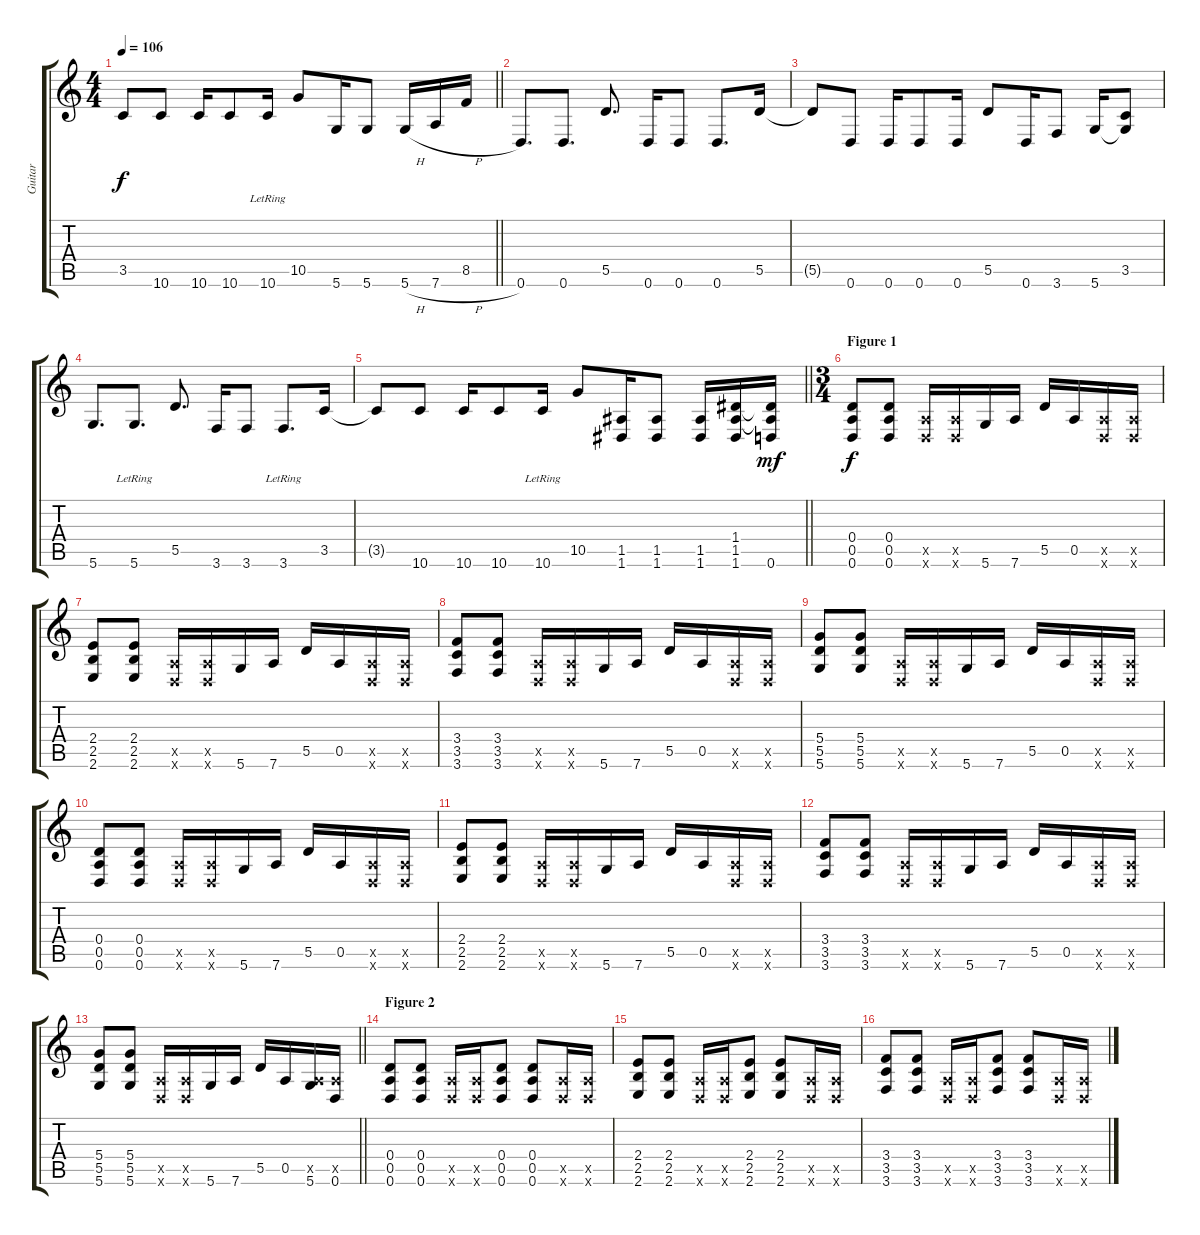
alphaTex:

\track ("Guitar" "Guitar") {instrument distortionguitar}
\staff {score tabs}
\tuning (E4 B3 G3 D3 A2 D2) {hide}
\ts (4 4)
\tempo 106
\clef g2
\barLineRight lightlight
\ks c
3.5{t}.8{dy f} 10.6.8 10.6.16 10.6.8 10.6{lr}.16 10.5.8 5.6.16 5.6.8 5.6{h}.16 7.6{h}.16 8.5.16 |
0.6.8{d} 0.6.8{d} 5.5.8{d} 0.6.16 0.6.8 0.6.8{d} 5.5.16 |
5.5{t}.8 0.6.8 0.6.16 0.6.8 0.6.16 5.5.8 0.6.16 3.6.8 5.6.16 (3.5 5.6{t}).8 |
5.6.8{d} 5.6{lr}.8{d} 5.5.8{d} 3.6.16 3.6.8 3.6{lr}.8{d} 3.5.16 |
\barLineRight lightlight
3.5{t}.8 10.6.8 10.6.16 10.6.8 10.6{lr}.16 10.5.8 (1.5 1.6).16 (1.5 1.6).8 (1.5 1.6).16 (1.4 1.5 1.6).16 (1.4{t} 1.5{t} 0.6).16{dy mf} |
\ts (3 4)
\section ("" "Figure 1")
(0.4 0.5 0.6).8{dy f} (0.4 0.5 0.6).8 (0.5{x} 0.6{x}).16 (0.5{x} 0.6{x}).16 5.6.16 7.6.16 5.5.16 0.5.16 (0.5{x} 0.6{x}).16 (0.5{x} 0.6{x}).16 |
(2.4 2.5 2.6).8 (2.4 2.5 2.6).8 (0.5{x} 0.6{x}).16 (0.5{x} 0.6{x}).16 5.6.16 7.6.16 5.5.16 0.5.16 (0.5{x} 0.6{x}).16 (0.5{x} 0.6{x}).16 |
(3.4 3.5 3.6).8 (3.4 3.5 3.6).8 (0.5{x} 0.6{x}).16 (0.5{x} 0.6{x}).16 5.6.16 7.6.16 5.5.16 0.5.16 (0.5{x} 0.6{x}).16 (0.5{x} 0.6{x}).16 |
(5.4 5.5 5.6).8 (5.4 5.5 5.6).8 (0.5{x} 0.6{x}).16 (0.5{x} 0.6{x}).16 5.6.16 7.6.16 5.5.16 0.5.16 (0.5{x} 0.6{x}).16 (0.5{x} 0.6{x}).16 |
(0.4 0.5 0.6).8 (0.4 0.5 0.6).8 (0.5{x} 0.6{x}).16 (0.5{x} 0.6{x}).16 5.6.16 7.6.16 5.5.16 0.5.16 (0.5{x} 0.6{x}).16 (0.5{x} 0.6{x}).16 |
(2.4 2.5 2.6).8 (2.4 2.5 2.6).8 (0.5{x} 0.6{x}).16 (0.5{x} 0.6{x}).16 5.6.16 7.6.16 5.5.16 0.5.16 (0.5{x} 0.6{x}).16 (0.5{x} 0.6{x}).16 |
(3.4 3.5 3.6).8 (3.4 3.5 3.6).8 (0.5{x} 0.6{x}).16 (0.5{x} 0.6{x}).16 5.6.16 7.6.16 5.5.16 0.5.16 (0.5{x} 0.6{x}).16 (0.5{x} 0.6{x}).16 |
\barLineRight lightlight
(5.4 5.5 5.6).8 (5.4 5.5 5.6).8 (0.5{x} 0.6{x}).16 (0.5{x} 0.6{x}).16 5.6.16 7.6.16 5.5.16 0.5.16 (0.5{x} 5.6).16 (0.5{x} 0.6).16 |
\section ("" "Figure 2")
(0.4 0.5 0.6).8 (0.4 0.5 0.6).8 (0.5{x} 0.6{x}).16 (0.5{x} 0.6{x}).16 (0.4 0.5 0.6).8 (0.4 0.5 0.6).8 (0.5{x} 0.6{x}).16 (0.5{x} 0.6{x}).16 |
(2.4 2.5 2.6).8 (2.4 2.5 2.6).8 (0.5{x} 0.6{x}).16 (0.5{x} 0.6{x}).16 (2.4 2.5 2.6).8 (2.4 2.5 2.6).8 (0.5{x} 0.6{x}).16 (0.5{x} 0.6{x}).16 |
(3.4 3.5 3.6).8 (3.4 3.5 3.6).8 (0.5{x} 0.6{x}).16 (0.5{x} 0.6{x}).16 (3.4 3.5 3.6).8 (3.4 3.5 3.6).8 (0.5{x} 0.6{x}).16 (0.5{x} 0.6{x}).16
